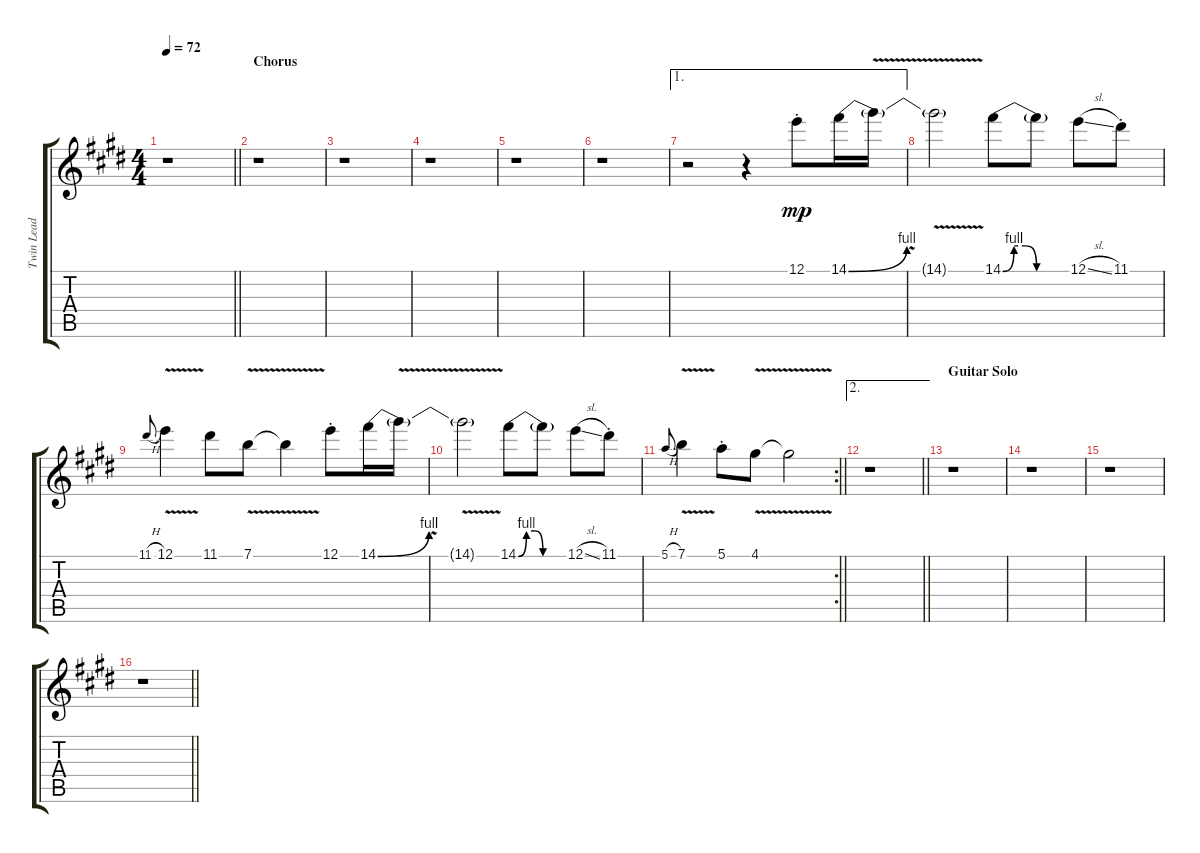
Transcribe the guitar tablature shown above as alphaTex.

\track ("Twin Lead 2" "Twin Lead ") {instrument electricguitarclean}
\staff {score tabs}
\tuning (E4 B3 G3 D3 A2 E2) {hide}
\ts (4 4)
\tempo 72
\clef g2
\barLineRight lightlight
\ks e
r.1{dy mp} |
\section ("" "Chorus")
r.1 |
r.1 |
r.1 |
r.1 |
r.1 |
\ae 1
r.2 r.4 12.1{st}.8 14.1{be (bend 0 0 60 4)}.16 14.1{v t}.16 |
14.1{t}.2 14.1{be (custom 0 0 10 4 20 4 30 0 60 0)}.8 14.1{t}.8 12.1{sl}.8 11.1{st}.8 |
11.1{h}.8{gr onbeat} 12.1{v}.4 11.1.8 7.1{v}.8 7.1{t}.4 12.1{st}.8 14.1{be (bend 0 0 60 4)}.16 14.1{v t}.16 |
14.1{t}.2 14.1{be (custom 0 0 10 4 20 4 30 0 60 0)}.8 14.1{t}.8 12.1{sl}.8 11.1{st}.8 |
\rc 2
\barLineRight lightlight
5.1{h}.8{gr onbeat} 7.1{v}.4 5.1{st}.8 4.1{v}.8 4.1{t}.2 |
\ae 2
\barLineRight lightlight
r.1 |
\section ("" "Guitar Solo")
r.1 |
r.1 |
r.1 |
\barLineRight lightlight
r.1
